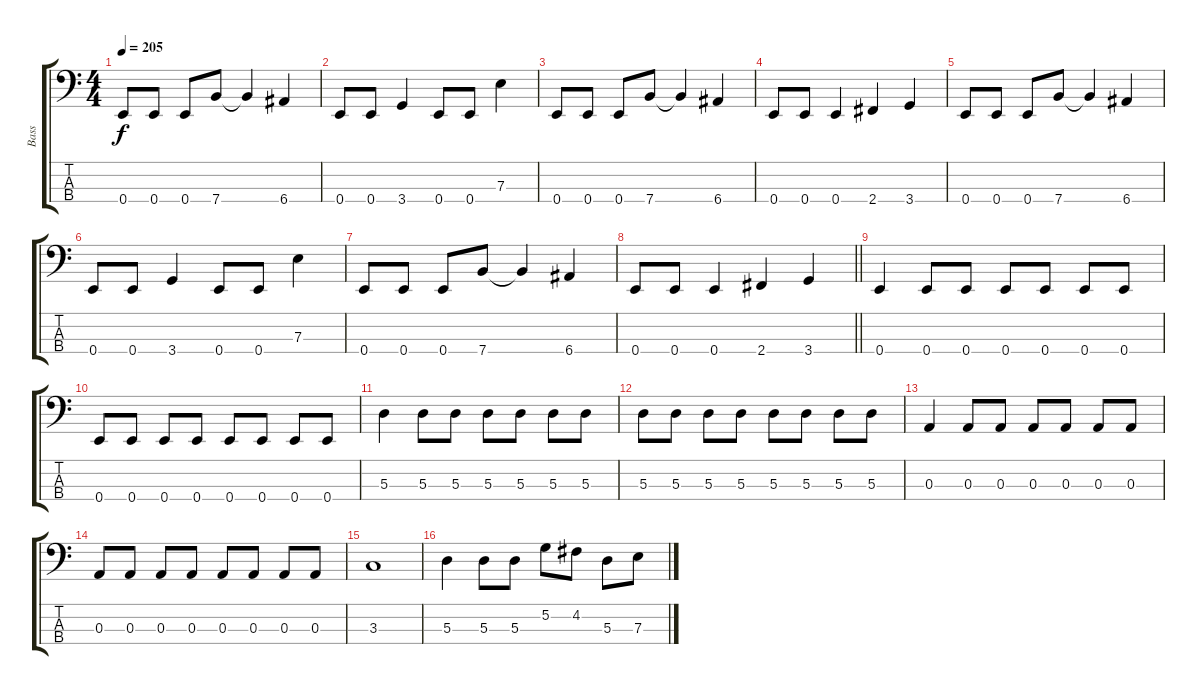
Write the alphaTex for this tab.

\track ("Bass" "Bass") {instrument electricbasspick}
\staff {score tabs}
\tuning (G2 D2 A1 E1) {hide}
\ts (4 4)
\tempo 205
\clef f4
\ks c
0.4.8{dy f} 0.4.8 0.4.8 7.4.8 7.4{t}.4 6.4.4 |
0.4.8 0.4.8 3.4.4 0.4.8 0.4.8 7.3.4 |
0.4.8 0.4.8 0.4.8 7.4.8 7.4{t}.4 6.4.4 |
0.4.8 0.4.8 0.4.4 2.4.4 3.4.4 |
0.4.8 0.4.8 0.4.8 7.4.8 7.4{t}.4 6.4.4 |
0.4.8 0.4.8 3.4.4 0.4.8 0.4.8 7.3.4 |
0.4.8 0.4.8 0.4.8 7.4.8 7.4{t}.4 6.4.4 |
\barLineRight lightlight
0.4.8 0.4.8 0.4.4 2.4.4 3.4.4 |
0.4.4 0.4.8 0.4.8 0.4.8 0.4.8 0.4.8 0.4.8 |
0.4.8 0.4.8 0.4.8 0.4.8 0.4.8 0.4.8 0.4.8 0.4.8 |
5.3.4 5.3.8 5.3.8 5.3.8 5.3.8 5.3.8 5.3.8 |
5.3.8 5.3.8 5.3.8 5.3.8 5.3.8 5.3.8 5.3.8 5.3.8 |
0.3.4 0.3.8 0.3.8 0.3.8 0.3.8 0.3.8 0.3.8 |
0.3.8 0.3.8 0.3.8 0.3.8 0.3.8 0.3.8 0.3.8 0.3.8 |
3.3.1 |
5.3.4 5.3.8 5.3.8 5.2.8 4.2.8 5.3.8 7.3.8
